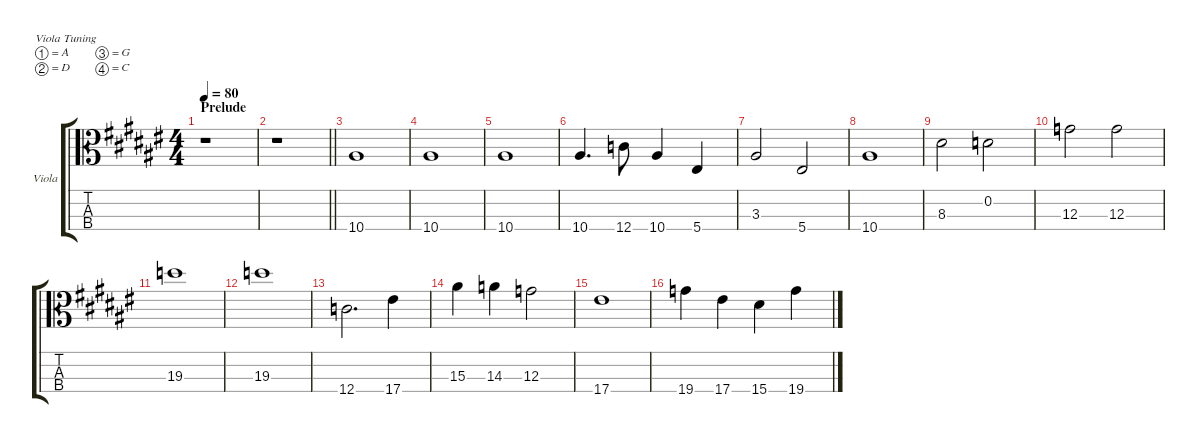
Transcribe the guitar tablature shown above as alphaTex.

\defaultSystemsLayout 4
\hideDynamics
\bracketExtendMode groupsimilarinstruments
\multiBarRest
\firstSystemTrackNameOrientation horizontal
\otherSystemsTrackNameOrientation horizontal
\track ("Viola" "Viola") {multiBarRest instrument viola}
\staff {score tabs}
\tuning (A4 D4 G3 C3)
\ts (4 4)
\section ("" "Prelude")
\tempo 80
\clef c3
\ks f#
r.1{dy f instrument viola} |
\barLineRight lightlight
r.1 |
10.4.1 |
10.4.1 |
10.4.1 |
10.4.4{d} 12.4.8 10.4.4 5.4.4 |
3.3.2 5.4.2 |
10.4.1 |
8.3.2 0.2.2 |
12.3.2 12.3.2 |
19.3.1 |
19.3.1 |
12.4.2{d} 17.4.4 |
15.3.4 14.3.4 12.3.2 |
17.4.1 |
19.4.4 17.4.4 15.4.4 19.4.4
